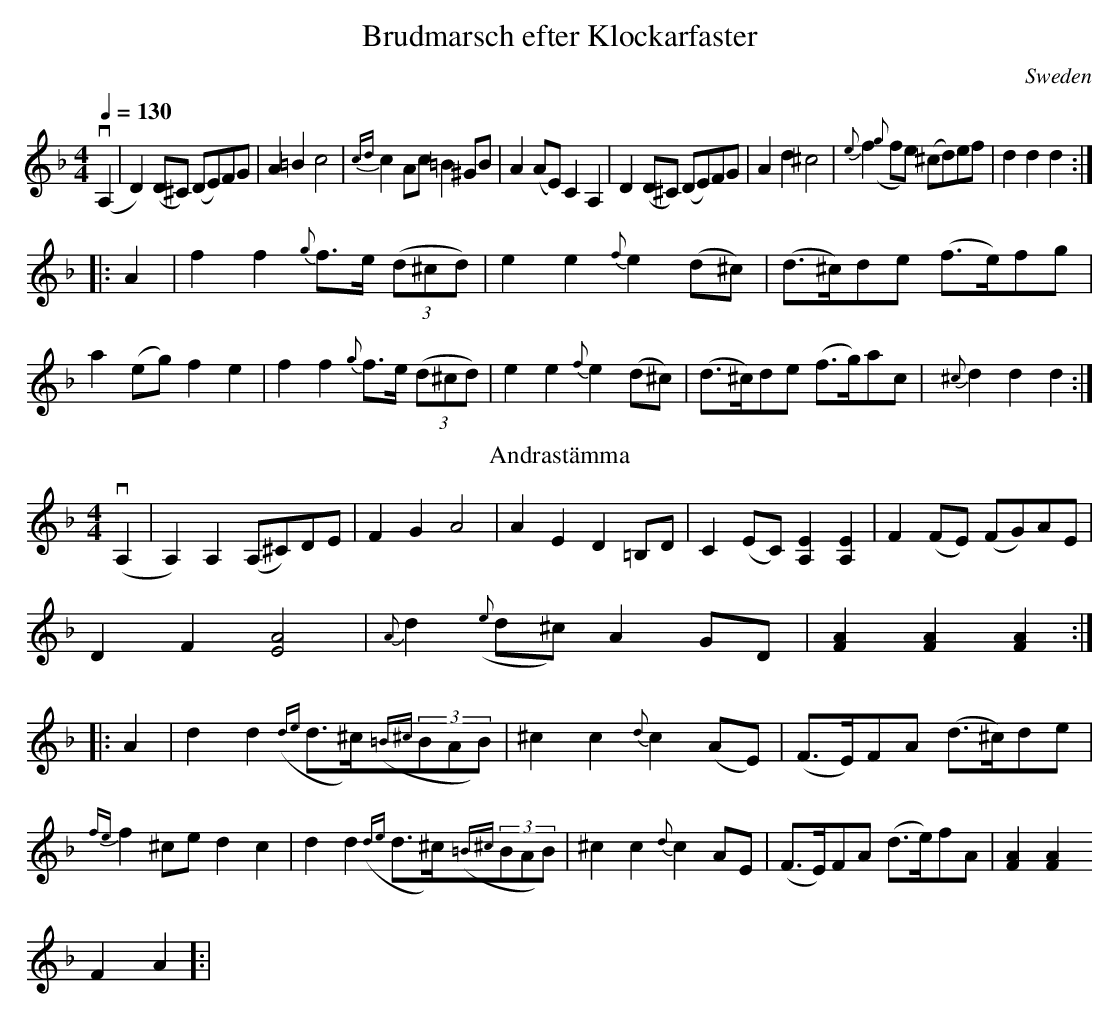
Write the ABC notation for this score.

X:1
T:Brudmarsch efter Klockarfaster
O:Sweden
M:4/4
L:1/8
Q:1/4=130
K:Dm
(vA,2|D2)(D^C) (DE)FG|A2=B2 c4|{cd}c2Ac =B2^GB|A2(AE) C2A,2|\
D2(D^C) (DE)FG|A2 d2 ^c4|{e}f2({g}fe) (^cd)ef|d2 d2 d2::
A2|f2f2 {g}f>e ((3d^cd)|e2e2 {f}e2(d^c)|(d>^c)de (f>e)fg|a2(eg) f2e2|\
f2f2 {g}f>e ((3d^cd)|e2e2 {f}e2(d^c)|(d>^c)de (f>g)ac|{^c}d2d2d2:|
T:Andrastämma
(vA,2|A,2)A,2 (A,^C)DE|F2G2 A4|A2E2 D2=B,D|C2(EC) [A,2E2][A,2E2]|\
F2(FE) (FG)AE|D2F2 [E4A4]|{A}d2({e}d^c) A2GD|[F2A2][F2A2][F2A2]::\
A2|d2d2 ({de}d>^c)({=B^c}(3BAB)|^c2c2 {d}c2(AE)|(F>E)FA (d>^c)de|
{fe}f2^ce d2c2|\
d2d2 ({de}d>^c)({=B^c}(3BAB)|^c2c2 {d}c2AE|(F>E)FA (d>e)fA|[F2A2][F2A2][
F2A2]:|
